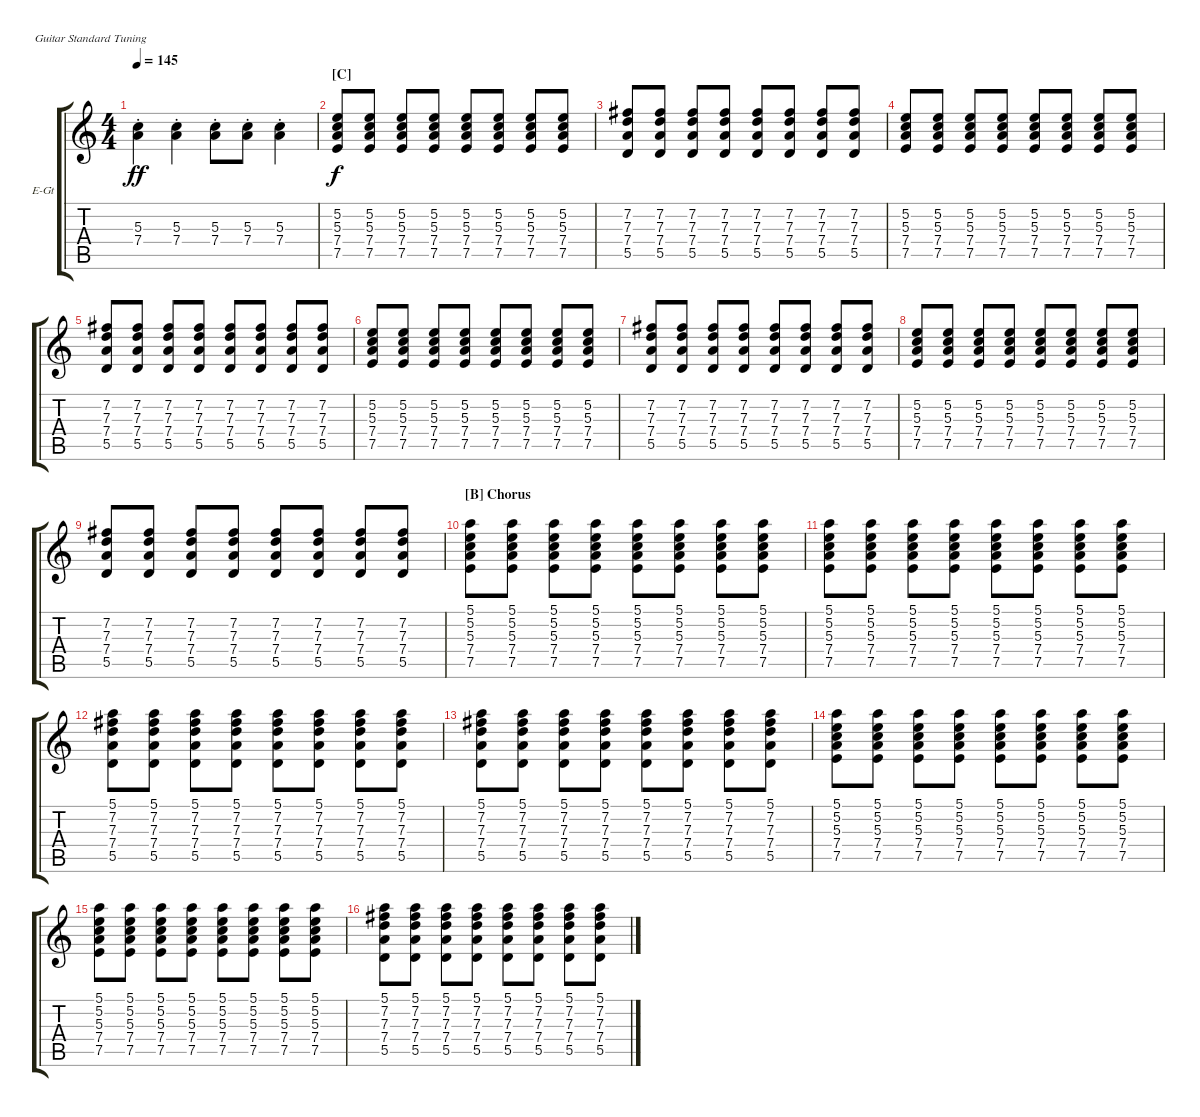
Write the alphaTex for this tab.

\bracketExtendMode groupsimilarinstruments
\firstSystemTrackNameOrientation horizontal
\otherSystemsTrackNameOrientation horizontal
\track ("Albert Hammond Jr." "E-Gt") {instrument overdrivenguitar}
\staff {score tabs}
\tuning (E4 B3 G3 D3 A2 E2)
\ts (4 4)
\tempo 145
\clef g2
\ks c
(5.3{st} 7.4{st}).4{dy ff} (5.3{st} 7.4{st}).4 (5.3{st} 7.4{st}).8 (5.3{st} 7.4{st}).8 (5.3{st} 7.4{st}).4 |
\section ("C" "")
(5.2 5.3 7.4 7.5).8{dy f} (5.2 5.3 7.4 7.5).8 (5.2 5.3 7.4 7.5).8 (5.2 5.3 7.4 7.5).8 (5.2 5.3 7.4 7.5).8 (5.2 5.3 7.4 7.5).8 (5.2 5.3 7.4 7.5).8 (5.2 5.3 7.4 7.5).8 |
(7.2 7.3 7.4 5.5).8 (7.2 7.3 7.4 5.5).8 (7.2 7.3 7.4 5.5).8 (7.2 7.3 7.4 5.5).8 (7.2 7.3 7.4 5.5).8 (7.2 7.3 7.4 5.5).8 (7.2 7.3 7.4 5.5).8 (7.2 7.3 7.4 5.5).8 |
(5.2 5.3 7.4 7.5).8 (5.2 5.3 7.4 7.5).8 (5.2 5.3 7.4 7.5).8 (5.2 5.3 7.4 7.5).8 (5.2 5.3 7.4 7.5).8 (5.2 5.3 7.4 7.5).8 (5.2 5.3 7.4 7.5).8 (5.2 5.3 7.4 7.5).8 |
(7.2 7.3 7.4 5.5).8 (7.2 7.3 7.4 5.5).8 (7.2 7.3 7.4 5.5).8 (7.2 7.3 7.4 5.5).8 (7.2 7.3 7.4 5.5).8 (7.2 7.3 7.4 5.5).8 (7.2 7.3 7.4 5.5).8 (7.2 7.3 7.4 5.5).8 |
(5.2 5.3 7.4 7.5).8 (5.2 5.3 7.4 7.5).8 (5.2 5.3 7.4 7.5).8 (5.2 5.3 7.4 7.5).8 (5.2 5.3 7.4 7.5).8 (5.2 5.3 7.4 7.5).8 (5.2 5.3 7.4 7.5).8 (5.2 5.3 7.4 7.5).8 |
(7.2 7.3 7.4 5.5).8 (7.2 7.3 7.4 5.5).8 (7.2 7.3 7.4 5.5).8 (7.2 7.3 7.4 5.5).8 (7.2 7.3 7.4 5.5).8 (7.2 7.3 7.4 5.5).8 (7.2 7.3 7.4 5.5).8 (7.2 7.3 7.4 5.5).8 |
(5.2 5.3 7.4 7.5).8 (5.2 5.3 7.4 7.5).8 (5.2 5.3 7.4 7.5).8 (5.2 5.3 7.4 7.5).8 (5.2 5.3 7.4 7.5).8 (5.2 5.3 7.4 7.5).8 (5.2 5.3 7.4 7.5).8 (5.2 5.3 7.4 7.5).8 |
(7.2 7.3 7.4 5.5).8 (7.2 7.3 7.4 5.5).8 (7.2 7.3 7.4 5.5).8 (7.2 7.3 7.4 5.5).8 (7.2 7.3 7.4 5.5).8 (7.2 7.3 7.4 5.5).8 (7.2 7.3 7.4 5.5).8 (7.2 7.3 7.4 5.5).8 |
\section ("B" "Chorus")
(5.2 5.3 7.4 7.5 5.1).8 (5.2 5.3 7.4 5.1 7.5).8 (5.2 5.3 7.4 5.1 7.5).8 (5.2 5.3 7.4 5.1 7.5).8 (5.2 5.3 7.4 5.1 7.5).8 (5.2 5.3 7.4 5.1 7.5).8 (5.2 5.3 7.4 5.1 7.5).8 (5.2 5.3 7.4 5.1 7.5).8 |
(5.2 5.3 7.4 7.5 5.1).8 (5.2 5.3 7.4 5.1 7.5).8 (5.2 5.3 7.4 5.1 7.5).8 (5.2 5.3 7.4 5.1 7.5).8 (5.2 5.3 7.4 5.1 7.5).8 (5.2 5.3 7.4 5.1 7.5).8 (5.2 5.3 7.4 5.1 7.5).8 (5.2 5.3 7.4 5.1 7.5).8 |
(7.2 7.3 7.4 5.5 5.1).8 (7.2 7.3 7.4 5.5 5.1).8 (7.2 7.3 7.4 5.5 5.1).8 (7.2 7.3 7.4 5.5 5.1).8 (7.2 7.3 7.4 5.5 5.1).8 (7.2 7.3 7.4 5.5 5.1).8 (7.2 7.3 7.4 5.5 5.1).8 (7.2 7.3 7.4 5.5 5.1).8 |
(7.2 7.3 7.4 5.5 5.1).8 (7.2 7.3 7.4 5.5 5.1).8 (7.2 7.3 7.4 5.5 5.1).8 (7.2 7.3 7.4 5.5 5.1).8 (7.2 7.3 7.4 5.5 5.1).8 (7.2 7.3 7.4 5.5 5.1).8 (7.2 7.3 7.4 5.5 5.1).8 (7.2 7.3 7.4 5.5 5.1).8 |
(5.2 5.3 7.4 7.5 5.1).8 (5.2 5.3 7.4 5.1 7.5).8 (5.2 5.3 7.4 5.1 7.5).8 (5.2 5.3 7.4 5.1 7.5).8 (5.2 5.3 7.4 5.1 7.5).8 (5.2 5.3 7.4 5.1 7.5).8 (5.2 5.3 7.4 5.1 7.5).8 (5.2 5.3 7.4 5.1 7.5).8 |
(5.2 5.3 7.4 7.5 5.1).8 (5.2 5.3 7.4 5.1 7.5).8 (5.2 5.3 7.4 5.1 7.5).8 (5.2 5.3 7.4 5.1 7.5).8 (5.2 5.3 7.4 5.1 7.5).8 (5.2 5.3 7.4 5.1 7.5).8 (5.2 5.3 7.4 5.1 7.5).8 (5.2 5.3 7.4 5.1 7.5).8 |
(7.2 7.3 7.4 5.5 5.1).8 (7.2 7.3 7.4 5.5 5.1).8 (7.2 7.3 7.4 5.5 5.1).8 (7.2 7.3 7.4 5.5 5.1).8 (7.2 7.3 7.4 5.5 5.1).8 (7.2 7.3 7.4 5.5 5.1).8 (7.2 7.3 7.4 5.5 5.1).8 (7.2 7.3 7.4 5.5 5.1).8
